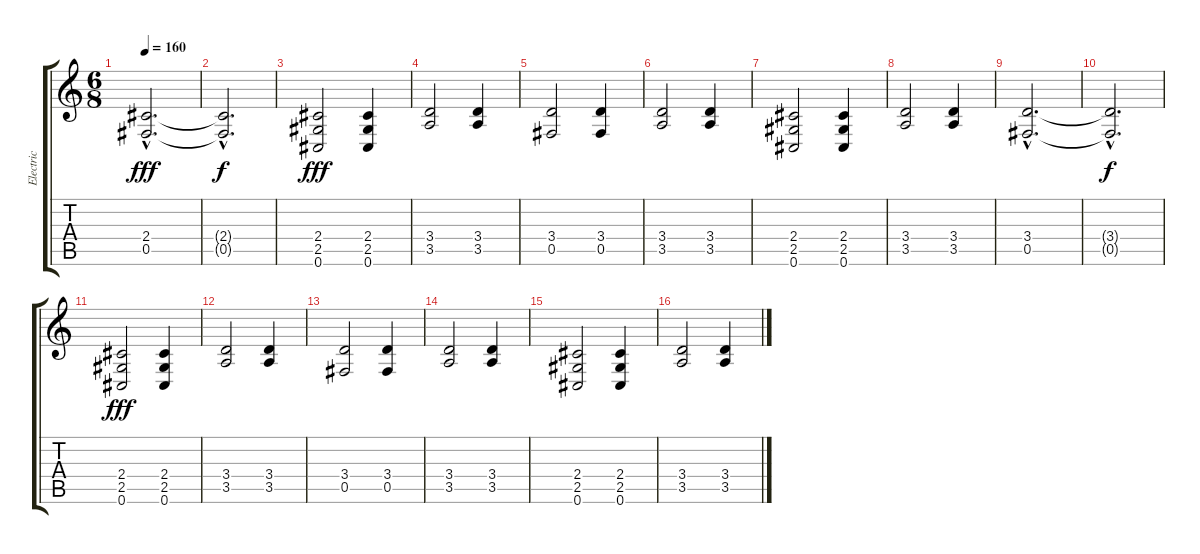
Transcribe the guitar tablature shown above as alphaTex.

\track ("Electric" "Electric") {instrument distortionguitar}
\staff {score tabs}
\tuning (Db4 Ab3 E3 B2 Gb2 Db2) {hide}
\ts (6 8)
\tempo 160
\clef g2
\ks c
(2.4{hac} 0.5{hac}).2{d dy fff} |
(2.4{hac t} 0.5{hac t}).2{d dy f} |
(2.4 2.5 0.6).2{dy fff} (2.4 2.5 0.6).4 |
(3.4 3.5).2 (3.4 3.5).4 |
(3.4 0.5).2 (3.4 0.5).4 |
(3.4 3.5).2 (3.4 3.5).4 |
(2.4 2.5 0.6).2 (2.4 2.5 0.6).4 |
(3.4 3.5).2 (3.4 3.5).4 |
(3.4{hac} 0.5{hac}).2{d} |
(3.4{hac t} 0.5{hac t}).2{d dy f} |
(2.4 2.5 0.6).2{dy fff} (2.4 2.5 0.6).4 |
(3.4 3.5).2 (3.4 3.5).4 |
(3.4 0.5).2 (3.4 0.5).4 |
(3.4 3.5).2 (3.4 3.5).4 |
(2.4 2.5 0.6).2 (2.4 2.5 0.6).4 |
(3.4 3.5).2 (3.4 3.5).4
